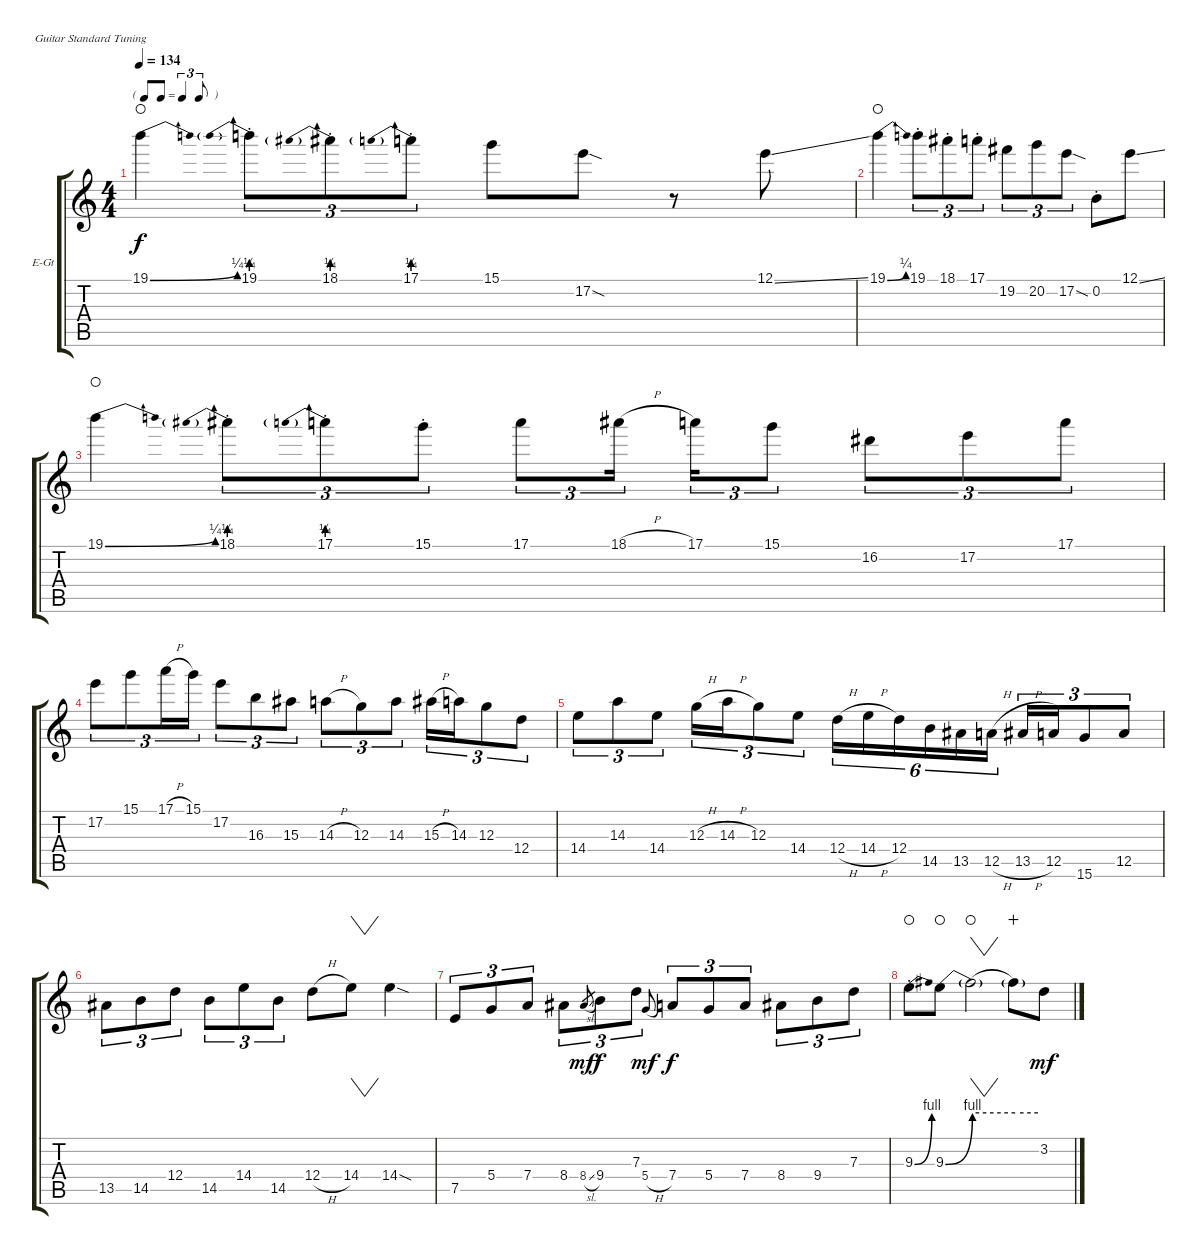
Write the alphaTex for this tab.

\bracketExtendMode groupsimilarinstruments
\firstSystemTrackNameOrientation horizontal
\otherSystemsTrackNameOrientation horizontal
\track ("Overdrive Guitar (Dist over)" "E-Gt") {instrument overdrivenguitar}
\staff {score tabs}
\tuning (E4 B3 G3 D3 A2 E2)
\ts (4 4)
\tf triplet8th
\tempo 134
\clef g2
\scale
0.333333
\ks c
19.1{be (bend 0 0 60 1)}.4{dy f waho} 19.1{be (prebend 0 1 60 1) st}.8{tu (3 2)} 18.1{be (prebend 0 1 60 1) st}.8{tu (3 2)} 17.1{be (prebend 0 1 60 1) st}.8{tu (3 2)} 15.1.8 17.2{sod}.8 r.8 12.1{ss}.8 |
\scale
0.333333 19.1{be (bend 0 0 60 1)}.4{waho} 19.1{st}.8{tu (3 2)} 18.1{st}.8{tu (3 2)} 17.1{st}.8{tu (3 2)} 19.2.8{tu (3 2)} 20.2.8{tu (3 2)} 17.2{sod}.8{tu (3 2)} 0.2{st}.8 12.1{ss}.8 |
\scale
0.333333 19.1{be (bend 0 0 60 1)}.4{waho} 18.1{be (prebend 0 1 60 1) st}.8{tu (3 2)} 17.1{be (prebend 0 1 60 1) st}.8{tu (3 2)} 15.1{st}.8{tu (3 2)} 17.1.8{tu (3 2)} 18.1{h}.16{tu (3 2)} 17.1.16{tu (3 2)} 15.1.8{tu (3 2)} 16.2.8{tu (3 2)} 17.2.8{tu (3 2)} 17.1.8{tu (3 2)} |
\scale
0.333333 17.2.8{tu (3 2)} 15.1.8{tu (3 2)} 17.1{h}.16{tu (3 2)} 15.1.16{tu (3 2)} 17.2.8{tu (3 2)} 16.3.8{tu (3 2)} 15.3.8{tu (3 2)} 14.3{h}.8{tu (3 2)} 12.3.8{tu (3 2)} 14.3.8{tu (3 2)} 15.3{h}.16{tu (3 2)} 14.3.16{tu (3 2)} 12.3.8{tu (3 2)} 12.4.8{tu (3 2)} |
\scale
0.333333 14.4.8{tu (3 2)} 14.3.8{tu (3 2)} 14.4.8{tu (3 2)} 12.3{h}.16{tu (3 2)} 14.3{h}.16{tu (3 2)} 12.3.8{tu (3 2)} 14.4.8{tu (3 2)} 12.4{h}.16{tu (6 4)} 14.4{h}.16{tu (6 4)} 12.4.16{tu (6 4)} 14.5.16{tu (6 4)} 13.5.16{tu (6 4)} 12.5{h}.16{tu (6 4)} 13.5{h}.16{tu (3 2)} 12.5.16{tu (3 2)} 15.6.8{tu (3 2)} 12.5.8{tu (3 2)} |
\scale
0.333333 13.5.8{tu (3 2)} 14.5.8{tu (3 2)} 12.4.8{tu (3 2)} 14.5.8{tu (3 2)} 14.4.8{tu (3 2)} 14.5.8{tu (3 2)} 12.4{h}.8 14.4.8{vw} 14.4{sod}.4 |
\scale
0.333333 7.5.8{tu (3 2)} 5.4.8{tu (3 2)} 7.4.8{tu (3 2)} 8.4.8{tu (3 2)} 8.4{sl}.8{gr dy mf} 9.4.8{tu (3 2) dy f} 7.3.8{tu (3 2)} 5.4{h}.8{gr onbeat dy mf} 7.4.8{tu (3 2) dy f} 5.4.8{tu (3 2)} 7.4.8{tu (3 2)} 8.4.8{tu (3 2)} 9.4.8{tu (3 2)} 7.3.8{tu (3 2)} |
9.3{be (bend 0 0 60 4) st}.8{waho} 9.3{be (bend 0 0 60 4)}.8{waho} 9.3{be (hold 0 4 60 4) t}.2{vw waho} 9.3{be (hold 0 4 60 4) t}.8{wahc} 3.2{ss}.8{dy mf}
